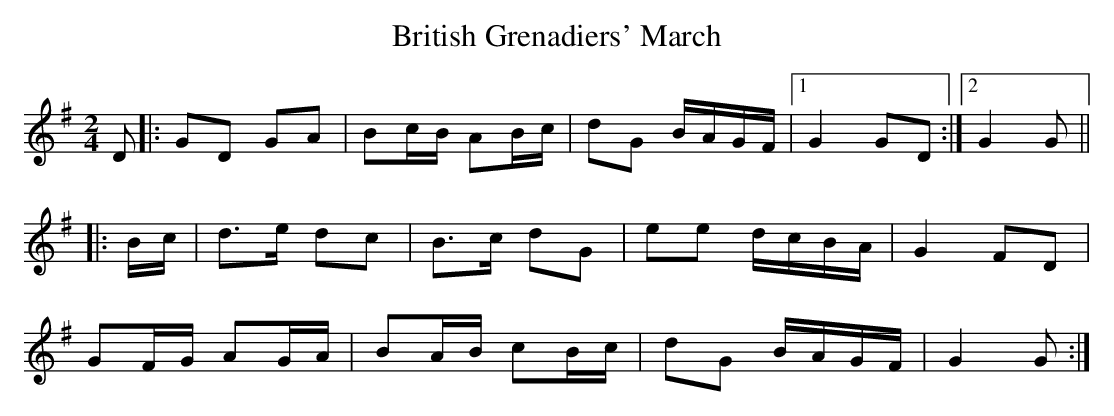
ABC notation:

X:1
T:British Grenadiers' March
L:1/8
M:2/4
K:G
D |: GD GA | Bc/2B/2 AB/2c/2 | dG B/2A/2G/2F/2 |1 G2 GD :|2 G2G ||
|: B/2c/2 | d>e dc | B>c dG | ee d/2c/2B/2A/2 | G2FD |
GF/2G/2 AG/2A/2 | BA/2B/2 cB/2c/2 | dG B/2A/2G/2F/2 | G2G :|
